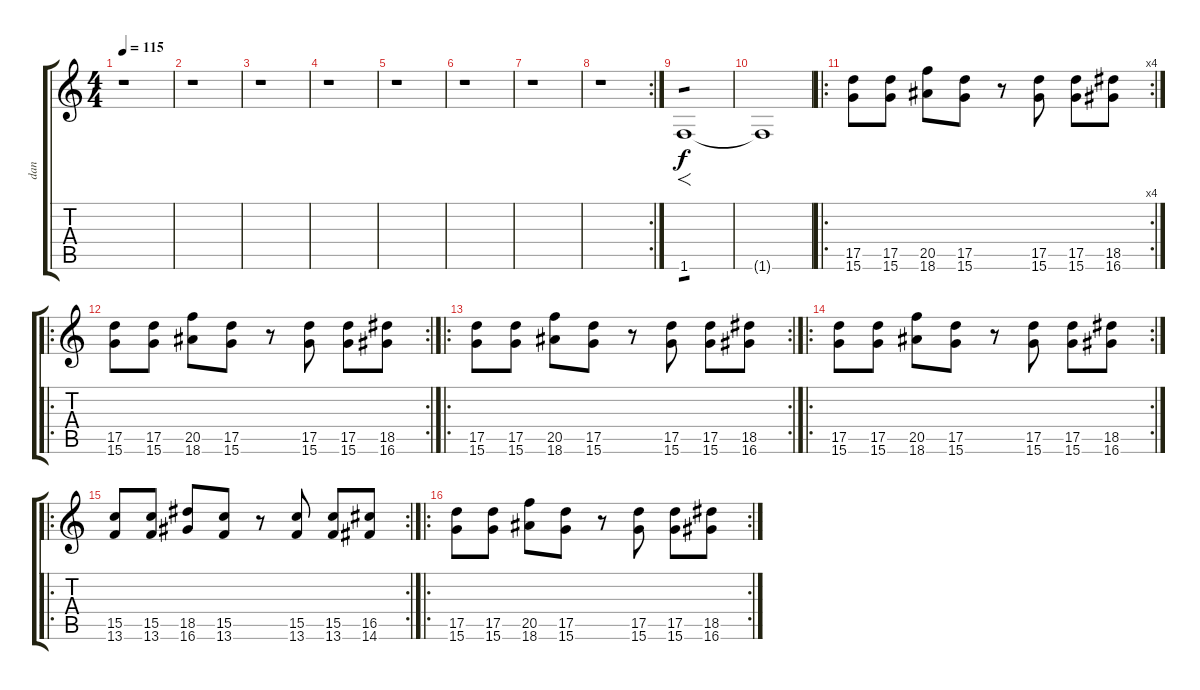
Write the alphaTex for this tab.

\track ("dan" "dan") {instrument distortionguitar}
\staff {score tabs}
\tuning (E4 B3 G3 D3 A2 E2) {hide}
\ts (4 4)
\tempo 115
\clef g2
\ks c
r.1{dy f} |
r.1 |
r.1 |
r.1 |
r.1 |
r.1 |
r.1 |
\rc 2
r.1 |
1.6.1{f tp 1} |
1.6{t}.1 |
\ro
\rc 4
(17.5 15.6).8 (17.5 15.6).8 (20.5 18.6).8 (17.5 15.6).8 r.8 (17.5 15.6).8 (17.5 15.6).8 (18.5 16.6).8 |
\ro
\rc 2
(17.5 15.6).8 (17.5 15.6).8 (20.5 18.6).8 (17.5 15.6).8 r.8 (17.5 15.6).8 (17.5 15.6).8 (18.5 16.6).8 |
\ro
\rc 2
(17.5 15.6).8 (17.5 15.6).8 (20.5 18.6).8 (17.5 15.6).8 r.8 (17.5 15.6).8 (17.5 15.6).8 (18.5 16.6).8 |
\ro
\rc 2
(17.5 15.6).8 (17.5 15.6).8 (20.5 18.6).8 (17.5 15.6).8 r.8 (17.5 15.6).8 (17.5 15.6).8 (18.5 16.6).8 |
\ro
\rc 2
(15.5 13.6).8 (15.5 13.6).8 (18.5 16.6).8 (15.5 13.6).8 r.8 (15.5 13.6).8 (15.5 13.6).8 (16.5 14.6).8 |
\ro
\rc 2
(17.5 15.6).8 (17.5 15.6).8 (20.5 18.6).8 (17.5 15.6).8 r.8 (17.5 15.6).8 (17.5 15.6).8 (18.5 16.6).8
